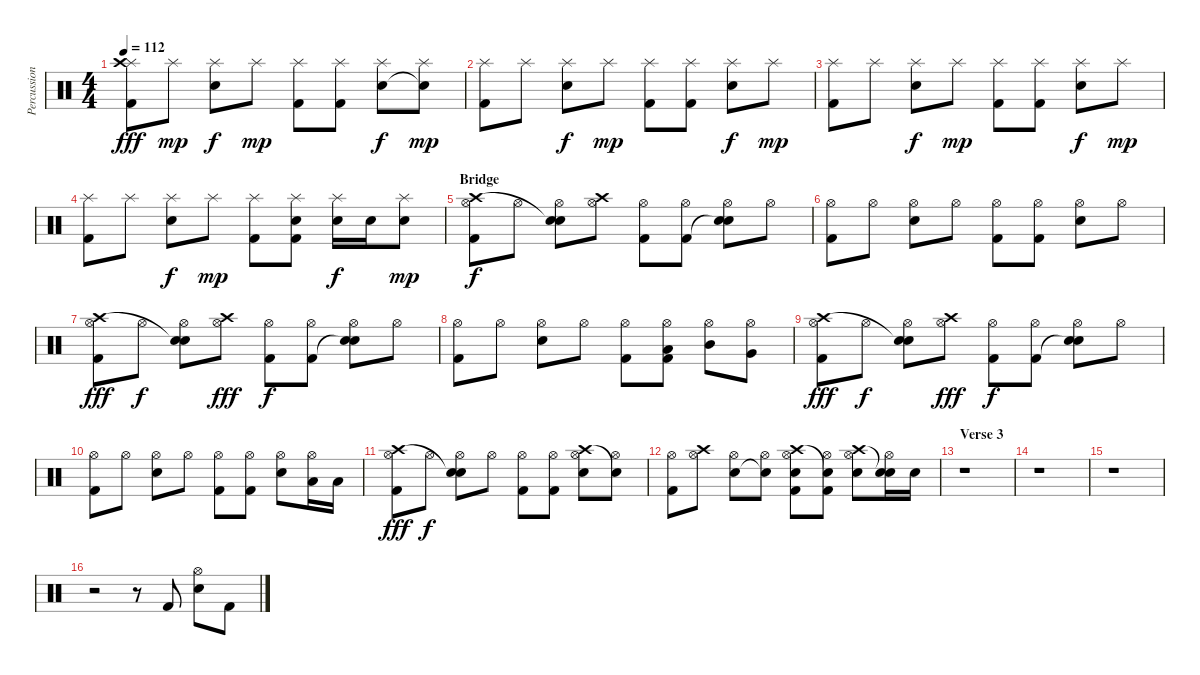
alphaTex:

\track ("Percussion" "Percussion") {instrument percussion}
\staff {score}
\articulation defaults
\ts (4 4)
\tempo 112
\clef neutral
\ks c
("Splash (hit)" "Crash high (hit)" "Kick (hit) 2").8{dy fff} "Splash (hit)".8{dy mp} ("Splash (hit)" "Electric Snare (hit)").8{dy f} "Splash (hit)".8{dy mp} ("Splash (hit)" "Kick (hit) 2").8 ("Splash (hit)" "Kick (hit) 2").8 ("Splash (hit)" "Electric Snare (hit)").8{dy f} ("Splash (hit)" "Snare (hit)"{t}).8{dy mp} |
("Splash (hit)" "Kick (hit) 2").8 "Splash (hit)".8 ("Splash (hit)" "Electric Snare (hit)").8{dy f} "Splash (hit)".8{dy mp} ("Splash (hit)" "Kick (hit) 2").8 ("Splash (hit)" "Kick (hit) 2").8 ("Splash (hit)" "Electric Snare (hit)").8{dy f} "Splash (hit)".8{dy mp} |
("Splash (hit)" "Kick (hit) 2").8 "Splash (hit)".8 ("Splash (hit)" "Electric Snare (hit)").8{dy f} "Splash (hit)".8{dy mp} ("Splash (hit)" "Kick (hit) 2").8 ("Splash (hit)" "Kick (hit) 2").8 ("Splash (hit)" "Electric Snare (hit)").8{dy f} "Splash (hit)".8{dy mp} |
("Splash (hit)" "Kick (hit) 2").8 "Splash (hit)".8 ("Splash (hit)" "Electric Snare (hit)").8{dy f} "Splash (hit)".8{dy mp} ("Splash (hit)" "Kick (hit) 2").8 ("Splash (hit)" "Electric Snare (hit)" "Kick (hit) 2").8 ("Splash (hit)" "Electric Snare (hit)").16{dy f} "Electric Snare (hit)".16 ("Splash (hit)" "Snare (hit) 2").8{dy mp} |
\section ("" "Bridge")
("Hi-Hat (open)" "Crash high (hit)" "Kick (hit) 2").8{dy f volume 16} "Hi-Hat (open)".8 ("Hi-Hat (open)" "Snare (hit)"{t} "Electric Snare (hit)").8 ("Hi-Hat (open)" "Crash high (hit)").8 ("Hi-Hat (open)" "Kick (hit) 2").8 ("Hi-Hat (open)" "Kick (hit) 2").8 ("Hi-Hat (open)" "Snare (hit)"{t} "Electric Snare (hit)").8 "Hi-Hat (open)".8 |
("Hi-Hat (open)" "Kick (hit) 2").8{volume 16} "Hi-Hat (open)".8 ("Hi-Hat (open)" "Electric Snare (hit)").8 "Hi-Hat (open)".8 ("Hi-Hat (open)" "Kick (hit) 2").8 ("Hi-Hat (open)" "Kick (hit) 2").8 ("Hi-Hat (open)" "Electric Snare (hit)").8 "Hi-Hat (open)".8 |
("Hi-Hat (open)" "Crash high (hit)" "Kick (hit) 2").8{dy fff volume 16} "Hi-Hat (open)".8{dy f} ("Hi-Hat (open)" "Snare (hit)"{t} "Electric Snare (hit)").8 ("Hi-Hat (open)" "Crash high (hit)").8{dy fff} ("Hi-Hat (open)" "Kick (hit) 2").8{dy f} ("Hi-Hat (open)" "Kick (hit) 2").8 ("Hi-Hat (open)" "Snare (hit)"{t} "Electric Snare (hit)").8 "Hi-Hat (open)".8 |
("Hi-Hat (open)" "Kick (hit) 2").8{volume 16} "Hi-Hat (open)".8 ("Hi-Hat (open)" "Electric Snare (hit)").8 "Hi-Hat (open)".8 ("Hi-Hat (open)" "Kick (hit) 2").8 ("Hi-Hat (open)" "Low Tom (hit)" "Kick (hit) 2").8 ("Hi-Hat (open)" "Mid Tom (hit)").8 ("Hi-Hat (open)" "Very Low Tom (hit)").8 |
("Hi-Hat (open)" "Crash high (hit)" "Kick (hit) 2").8{dy fff volume 16} "Hi-Hat (open)".8{dy f} ("Hi-Hat (open)" "Snare (hit)"{t} "Electric Snare (hit)").8 ("Hi-Hat (open)" "Crash high (hit)").8{dy fff} ("Hi-Hat (open)" "Kick (hit) 2").8{dy f} ("Hi-Hat (open)" "Kick (hit) 2").8 ("Hi-Hat (open)" "Snare (hit)"{t} "Electric Snare (hit)").8 "Hi-Hat (open)".8 |
("Hi-Hat (open)" "Kick (hit) 2").8{volume 16} "Hi-Hat (open)".8 ("Hi-Hat (open)" "Electric Snare (hit)").8 "Hi-Hat (open)".8 ("Hi-Hat (open)" "Kick (hit) 2").8 ("Hi-Hat (open)" "Kick (hit) 2").8 ("Hi-Hat (open)" "Electric Snare (hit)").8 ("Hi-Hat (open)" "Low Floor Tom (hit)").16 "Low Floor Tom (hit)".16 |
("Hi-Hat (open)" "Crash high (hit)" "Kick (hit) 2").8{dy fff volume 16} "Hi-Hat (open)".8{dy f} ("Hi-Hat (open)" "Snare (hit)"{t} "Electric Snare (hit)").8 "Hi-Hat (open)".8 ("Hi-Hat (open)" "Kick (hit) 2").8 ("Hi-Hat (open)" "Kick (hit) 2").8 ("Hi-Hat (open)" "Crash high (hit)" "Electric Snare (hit)").8 ("Hi-Hat (open)" "Snare (hit)"{t}).8 |
("Hi-Hat (open)" "Kick (hit) 2").8{volume 16} ("Hi-Hat (open)" "Crash high (hit)").8 ("Hi-Hat (open)" "Electric Snare (hit)").8 ("Hi-Hat (open)" "Snare (hit)"{t}).8 ("Hi-Hat (open)" "Crash high (hit)" "Electric Snare (hit)" "Kick (hit) 2").8 ("Hi-Hat (open)" "Snare (hit)"{t} "Kick (hit) 2").8 ("Hi-Hat (open)" "Crash high (hit)" "Electric Snare (hit)").8 ("Hi-Hat (open)" "Snare (hit)"{t} "Electric Snare (hit)").16 "Electric Snare (hit)".16 |
\section ("" "Verse 3")
r.1 |
r.1 |
r.1 |
r.2 r.8 "Kick (hit) 2".8{volume 10} ("Hi-Hat (open)" "Electric Snare (hit)").8 "Kick (hit) 2".8
